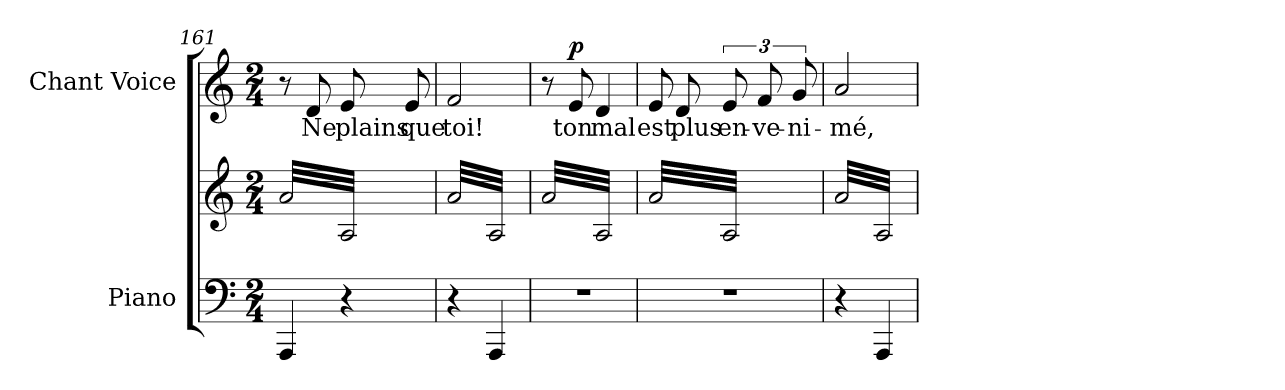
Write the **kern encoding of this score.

**kern	**kern	**kern	**text	**dynam
*part2	*part2	*part1	*part1	*part1
*staff3	*staff2	*staff1	*staff1	*staff1
*I"Piano	*	*I"Chant Voice	*	*
*I'Pno	*	*	*	*
*clefF4	*clefG2	*clefG2	*	*
*k[]	*k[]	*k[]	*	*
*M2/4	*M2/4	*M2/4	*	*
=161	=161	=161	=161	=161
*	*tremolo	*	*	*
4AAA/	32a/LLL	8r	.	.
.	32A/	.	.	.
.	32a/	.	.	.
.	32A/	.	.	.
!	!	!	!LO:LY:b	!
.	32a/	8d/	Ne	.
.	32A/	.	.	.
.	32a/	.	.	.
.	32A/	.	.	.
!	!	!	!LO:LY:b	!
4r	32a/	8e/	plains	.
.	32A/	.	.	.
.	32a/	.	.	.
.	32A/	.	.	.
!	!	!	!LO:LY:b	!
.	32a/	8e/	que	.
.	32A/	.	.	.
.	32a/	.	.	.
.	32A/JJJ	.	.	.
=162	=162	=162	=162	=162
!	!	!	!LO:LY:b	!
4r	32a/LLL	2f/	toi!	.
.	32A/	.	.	.
.	32a/	.	.	.
.	32A/	.	.	.
.	32a/	.	.	.
.	32A/	.	.	.
.	32a/	.	.	.
.	32A/	.	.	.
4AAA/	32a/	.	.	.
.	32A/	.	.	.
.	32a/	.	.	.
.	32A/	.	.	.
.	32a/	.	.	.
.	32A/	.	.	.
.	32a/	.	.	.
.	32A/JJJ	.	.	.
=163	=163	=163	=163	=163
2r	32a/LLL	8r	.	.
.	32A/	.	.	.
.	32a/	.	.	.
.	32A/	.	.	.
!	!	!	!LO:LY:b	!LO:DY:a
.	32a/	8e/	ton	p
.	32A/	.	.	.
.	32a/	.	.	.
.	32A/	.	.	.
!	!	!	!LO:LY:b	!
.	32a/	4d/	mal	.
.	32A/	.	.	.
.	32a/	.	.	.
.	32A/	.	.	.
.	32a/	.	.	.
.	32A/	.	.	.
.	32a/	.	.	.
.	32A/JJJ	.	.	.
!!LO:LB:g=z
=164	=164	=164	=164	=164
!	!	!	!LO:LY:b	!
2r	32a/LLL	8e/	est	.
.	32A/	.	.	.
.	32a/	.	.	.
.	32A/	.	.	.
!	!	!	!LO:LY:b	!
.	32a/	8d/	plus	.
.	32A/	.	.	.
.	32a/	.	.	.
.	32A/	.	.	.
!	!	!	!LO:LY:b	!
.	32a/	12e/	en-	.
.	32A/	.	.	.
.	32a/	.	.	.
!	!	!	!LO:LY:b	!
.	.	12f/	-ve-	.
.	32A/	.	.	.
.	32a/	.	.	.
.	32A/	.	.	.
!	!	!	!LO:LY:b	!
.	.	12g/	-ni-	.
.	32a/	.	.	.
.	32A/JJJ	.	.	.
=165	=165	=165	=165	=165
!	!	!	!LO:LY:b	!
4r	32a/LLL	2a/	-mé,	.
.	32A/	.	.	.
.	32a/	.	.	.
.	32A/	.	.	.
.	32a/	.	.	.
.	32A/	.	.	.
.	32a/	.	.	.
.	32A/	.	.	.
4AAA/	32a/	.	.	.
.	32A/	.	.	.
.	32a/	.	.	.
.	32A/	.	.	.
.	32a/	.	.	.
.	32A/	.	.	.
.	32a/	.	.	.
.	32A/JJJ	.	.	.
*	*Xtremolo	*	*	*
.	.	.	.	.
.	.	.	.	.
.	.	.	.	.
.	.	.	.	.
.	.	.	.	.
.	.	.	.	.
.	.	.	.	.
.	.	.	.	.
=	=	=	=	=
*-	*-	*-	*-	*-
